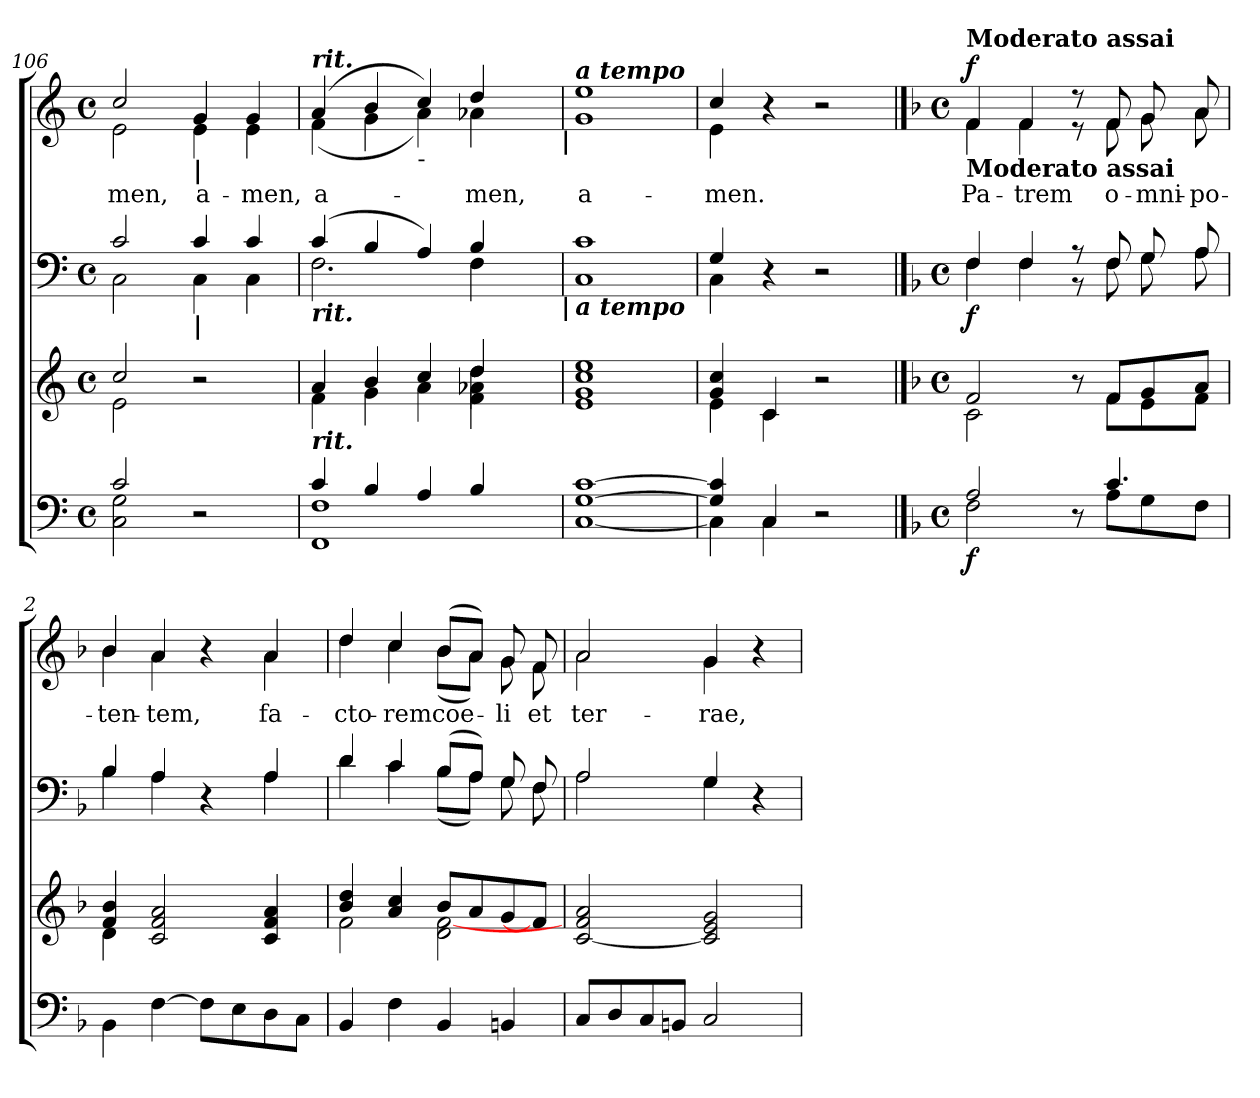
**kern	**dynam	**kern	**kern	**dynam	**kern	**text	**dynam
*part4	*part4	*part3	*part2	*part2	*part1	*part1	*part1
*staff4	*staff4	*staff3	*staff2	*staff2	*staff1	*staff1	*staff1
*clefF4	*	*clefG2	*clefF4	*	*clefG2	*	*
*k[]	*	*k[]	*k[]	*	*k[]	*	*
*C:	*	*C:	*C:	*	*C:	*	*
*M4/4	*	*M4/4	*M4/4	*	*M4/4	*	*
*met(c)	*	*met(c)	*met(c)	*	*met(c)	*	*
=106	=106	=106	=106	=106	=106	=106	=106
*^	*	*^	*^	*	*	*	*
!	!	!	!	!	!	!	!	!LO:TX:t=rit.	!	!
!	!	!	!	!	!	!	!	!	!LO:LY:b:color=#000000	!
*	*	*	*	*	*	*	*	*^	*	*
2ci/	2Ci\ 2Gi	.	2cci/	2ei\	2ci/	2Ci\	.	2cci/	2ei\	-men,	.
!	!	!	!	!	!	!	!	!LO:TX:b:B:t=|	!	!	!
!	!	!	!	!	!LO:TX:b:B:t=|	!	!	!	!	!	!
!	!	!	!	!	!	!	!	!	!	!LO:LY:b:color=#000000	!
2r	2ryy	.	2r	2ryy	4ci/	4Ci\	.	4gi/	4ei\	a-	.
!	!	!	!	!	!	!	!	!	!	!LO:LY:b:color=#000000	!
.	.	.	.	.	4ci/	4Ci\	.	4gi/	4ei\	-men,	.
*	*	*	*	*	*	*	*	*v	*v	*	*
=107	=107	=107	=107	=107	=107	=107	=107	=107	=107	=107
*	*	*	*	*^	*	*	*	*	*	*
*	*	*	*	*	*	*	*	*	*^	*	*
!	!	!	!	!	!	!	!	!	!LO:TX:a:Bi:t=rit.	!	!	!
!	!	!	!	!	!	!LO:TX:b:Bi:t=rit.	!	!	!	!	!	!
!	!	!	!LO:TX:b:Bi:t=rit.	!	!	!	!	!	!	!	!	!
!	!	!	!	!	!	!	!	!	!	!	!LO:LY:b:color=#000000	!
*	*	*	*	*	*	*	*^	*	*	*^	*	*
4ci/	1FFi 1Fi	.	4ai/	4fi\	2.ryy	(4ci/	2.Fi\	2ryy	.	(4ai/	(4fi\	2ryy	a-	.
4Bi/	.	.	4bi/	4gi\	.	4Bi/	.	.	.	4bi/	4gi\	.	.	.
!	!	!	!	!	!	!	!	!	!	!LO:TX:b:t=-	!	!	!	!
4Ai/	.	.	4cci/	4ai\	.	4Ai/)	.	4ryy	.	4cci/)	4ai\)	4ryy	.	.
!	!	!	!	!	!	!	!	!	!	!	!	!	!LO:LY:b:color=#000000	!
4Bi/	.	.	4ddi/	4fi\ 4a-Xi	4ddi\	4Bi/	4Fi\	8ryy	.	4ddi/	4a-Xi\	8ryy	-men,	.
.	.	.	.	.	.	.	.	16ryy	.	.	.	16ryy	.	.
.	.	.	.	.	.	.	.	32ryy	.	.	.	32ryy	.	.
.	.	.	.	.	.	.	.	64ryy	.	.	.	64ryy	.	.
.	.	.	.	.	.	.	.	128...ryy	.	.	.	128...ryy	.	.
!	!	!	!	!	!	!	!	!	!	!	!	!LO:TX:b:B:t=|	!	!
!	!	!	!	!	!	!	!	!LO:TX:b:B:t=|	!	!	!	!	!	!
.	.	.	.	.	.	.	.	1024ryy	.	.	.	1024ryy	.	.
*	*	*	*v	*v	*v	*	*	*	*	*v	*v	*v	*	*
*	*	*	*	*	*v	*v	*	*	*	*
=108	=108	=108	=108	=108	=108	=108	=108	=108	=108
*	*	*	*^	*	*^	*	*^	*	*
*	*	*	*	*^	*	*	*	*	*	*^	*	*
!	!	!	!	!	!	!	!	!	!	!LO:TX:a:Bi:t=a tempo	!	!	!	!
!	!	!	!	!	!	!LO:TX:b:Bi:t=a tempo	!	!	!	!	!	!	!	!
!	!	!	!LO:TX:b:Bi:t=a tempo	!	!	!	!	!	!	!	!	!	!	!
!	!	!	!	!	!	!	!	!	!	!	!	!	!LO:LY:b:color=#000000	!
*	*	*	*v	*v	*v	*	*	*	*	*	*v	*v	*	*
*	*	*	*	*	*v	*v	*	*	*	*	*
[<1Gi [>1ci	[<1Ci	.	1ei 1gi 1cci 1eei	1ci	1Ci	.	1eei	1gi	a-	.
=109	=109	=109	=109	=109	=109	=109	=109	=109	=109	=109
*	*	*	*^	*	*	*	*	*	*	*
!	!	!	!	!	!	!	!	!	!	!LO:LY:b:color=#000000	!
4Gi/] 4ci]	4Ci\]	.	4gi/ 4cci	4ei\	4Gi/	4Ci\	.	4cci/	4ei\	-men.	.
4Ci\	4Ci/	.	4ci/	4ci\	4r	4ryy	.	4r	4ryy	.	.
2r	2ryy	.	2r	2ryy	2r	2ryy	.	2r	2ryy	.	.
!!LO:PB:g=z	!!
==1	==1	==1	==1	==1	==1	==1	==1	==1	==1	==1	==1
*k[b-]	*	*	*k[b-]	*	*k[b-]	*	*	*k[b-]	*	*	*
*F:	*	*	*F:	*	*F:	*	*	*F:	*	*	*
*M4/4	*	*	*M4/4	*	*M4/4	*	*	*M4/4	*	*	*
*met(c)	*	*	*met(c)	*	*met(c)	*	*	*met(c)	*	*	*
*	*	*	*	*	*	*	*	*MM100	*	*	*
!	!	!	!	!	!	!	!	!LO:TX:a:B:t=Moderato assai	!	!	!
!	!	!	!	!	!	!	!	!LO:TX:b:B:t=Moderato assai	!	!	!
!	!	!	!	!	!	!	!	!	!	!LO:LY:b:color=#000000	!
2Ai/	2Fi\	f	2fi/	2ci\	4Fi/	4Fi\	f	4fi/	4fi\	Pa-	f
!	!	!	!	!	!	!	!	!	!	!LO:LY:b:color=#000000	!
.	.	.	.	.	4Fi/	4Fi\	.	4fi/	4fi\	-trem	.
8r	8ryy	.	8r	8ryy	8r	8r	.	8r	8r	.	.
!	!	!	!	!	!	!	!	!	!	!LO:LY:b:color=#000000	!
4.ci/	8Ai\L	.	8fi/L	8fi\L	8Fi/	8Fi\	.	8fi/	8fi\	o-	.
!	!	!	!	!	!	!	!	!	!	!LO:LY:b:color=#000000	!
.	8Gi\	.	8gi/	8ei\	8Gi/	8Gi\	.	8gi/	8gi\	-mni-	.
!	!	!	!	!	!	!	!	!	!	!LO:LY:b:color=#000000	!
.	8Fi\J	.	8ai/J	8fi\J	8Ai/	8Ai\	.	8ai/	8ai\	-po-	.
*v	*v	*	*	*	*	*	*	*	*	*	*
=2	=2	=2	=2	=2	=2	=2	=2	=2	=2	=2
*^	*	*	*	*	*	*	*	*	*	*
!	!	!	!	!	!	!	!	!	!	!LO:LY:b:color=#000000	!
*v	*v	*	*	*	*	*	*	*	*	*	*
4BB-i\	.	4fi/ 4b-i	4di\	4B-i/	4B-i\	.	4b-i/	4b-i\	-ten-	.
!	!	!	!	!	!	!	!	!	!LO:LY:b:color=#000000	!
[>4Fi\	.	2ci/ 2fi 2ai	4ryy	4Ai/	4Ai\	.	4ai/	4ai\	-tem,	.
8Fi\L]	.	.	2ryy	4r	4ryy	.	4r	4ryy	.	.
8Ei\	.	.	.	.	.	.	.	.	.	.
!	!	!	!	!	!	!	!	!	!LO:LY:b:color=#000000	!
8Di\	.	4ci/ 4fi 4ai	.	4Ai/	4Ai\	.	4ai/	4ai\	fa-	.
8Ci\J	.	.	.	.	.	.	.	.	.	.
=3	=3	=3	=3	=3	=3	=3	=3	=3	=3	=3
!	!	!	!	!	!	!	!	!	!LO:LY:b:color=#000000	!
4BB-i/	.	4b-i/ 4ddi	2fi\	4di/	4di\	.	4ddi/	4ddi\	-cto-	.
!	!	!	!	!	!	!	!	!	!LO:LY:b:color=#000000	!
4Fi\	.	4ai/ 4cci	.	4ci/	4ci\	.	4cci/	4cci\	-rem	.
!	!	!	!	!	!	!	!	!	!LO:LY:b:color=#000000	!
4BB-i/	.	8b-i/L	2di\ [<2fi	(8B-i/L	(8B-i\L	.	(8b-i/L	(8b-i\L	coe-	.
.	.	8ai/	.	8Ai/J)	8Ai\J)	.	8ai/J)	8ai\J)	.	.
!	!	!	!	!	!	!	!	!	!LO:LY:b:color=#000000	!
4BBni/	.	8gi/	.	8Gi/	8Gi\	.	8gi/	8gi\	-li	.
!	!	!	!	!	!	!	!	!	!LO:LY:b:color=#000000	!
.	.	8fi/J]	.	8Fi/	8Fi\	.	8fi/	8fi\	et	.
*	*	*v	*v	*	*	*	*	*	*	*
=4	=4	=4	=4	=4	=4	=4	=4	=4	=4
!	!	!	!	!	!	!	!	!LO:LY:b:color=#000000	!
8Ci/L	.	[<2ci/ 2fi 2ai	2Ai/	2Ai\	.	2ai/	2ai\	ter-	.
8Di/	.	.	.	.	.	.	.	.	.
8Ci/	.	.	.	.	.	.	.	.	.
8BBni/J	.	.	.	.	.	.	.	.	.
!	!	!	!	!	!	!	!	!LO:LY:b:color=#000000	!
2Ci/	.	2ci/] 2ei 2gi	4Gi/	4Gi\	.	4gi/	4gi\	-rae,	.
.	.	.	4r	4ryy	.	4r	4ryy	.	.
*	*	*	*v	*v	*	*	*	*	*
*	*	*	*	*	*v	*v	*	*
=	=	=	=	=	=	=	=
*-	*-	*-	*-	*-	*-	*-	*-
